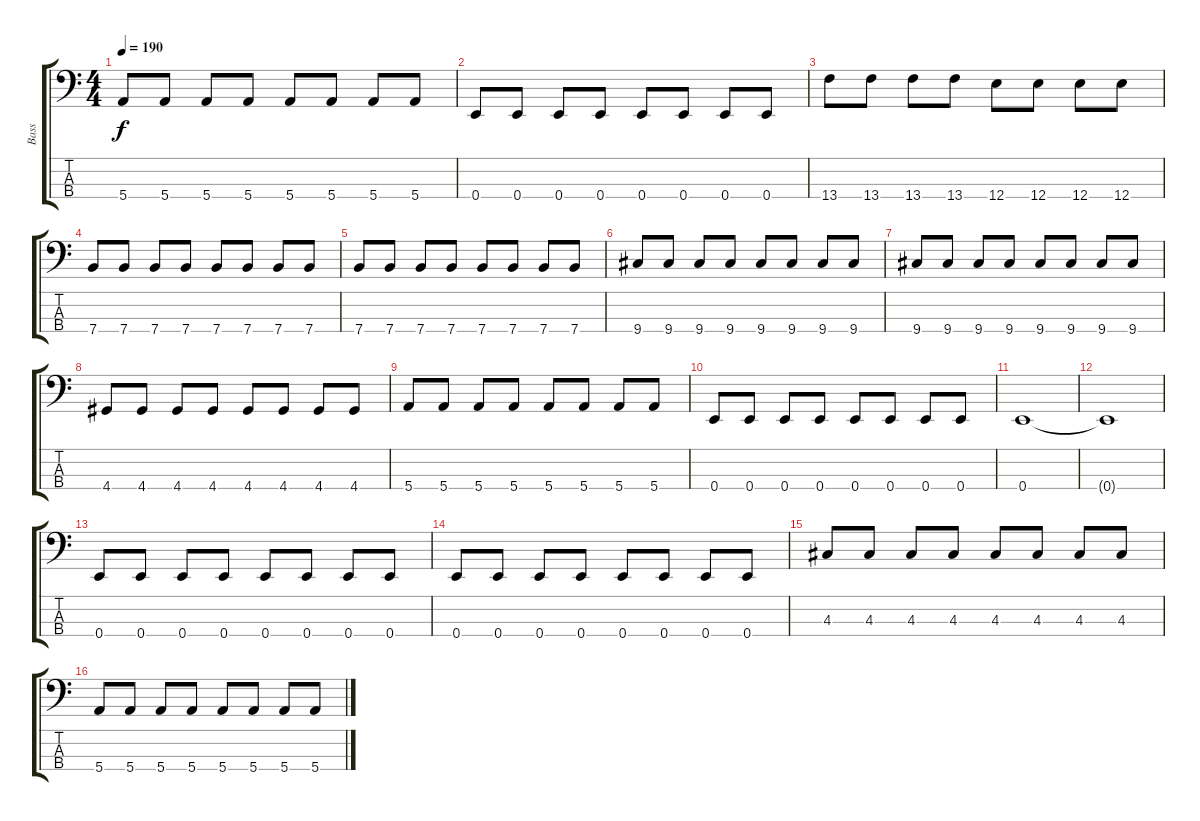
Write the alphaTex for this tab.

\track ("Bass" "Bass") {instrument electricbassfinger}
\staff {score tabs}
\tuning (G2 D2 A1 E1) {hide}
\ts (4 4)
\tempo 190
\clef f4
\ks c
5.4.8{dy f} 5.4.8 5.4.8 5.4.8 5.4.8 5.4.8 5.4.8 5.4.8 |
0.4.8 0.4.8 0.4.8 0.4.8 0.4.8 0.4.8 0.4.8 0.4.8 |
13.4.8 13.4.8 13.4.8 13.4.8 12.4.8 12.4.8 12.4.8 12.4.8 |
7.4.8 7.4.8 7.4.8 7.4.8 7.4.8 7.4.8 7.4.8 7.4.8 |
7.4.8 7.4.8 7.4.8 7.4.8 7.4.8 7.4.8 7.4.8 7.4.8 |
9.4.8 9.4.8 9.4.8 9.4.8 9.4.8 9.4.8 9.4.8 9.4.8 |
9.4.8 9.4.8 9.4.8 9.4.8 9.4.8 9.4.8 9.4.8 9.4.8 |
4.4.8 4.4.8 4.4.8 4.4.8 4.4.8 4.4.8 4.4.8 4.4.8 |
5.4.8 5.4.8 5.4.8 5.4.8 5.4.8 5.4.8 5.4.8 5.4.8 |
0.4.8 0.4.8 0.4.8 0.4.8 0.4.8 0.4.8 0.4.8 0.4.8 |
0.4.1 |
0.4{t}.1 |
0.4.8 0.4.8 0.4.8 0.4.8 0.4.8 0.4.8 0.4.8 0.4.8 |
0.4.8 0.4.8 0.4.8 0.4.8 0.4.8 0.4.8 0.4.8 0.4.8 |
4.3.8 4.3.8 4.3.8 4.3.8 4.3.8 4.3.8 4.3.8 4.3.8 |
5.4.8 5.4.8 5.4.8 5.4.8 5.4.8 5.4.8 5.4.8 5.4.8
